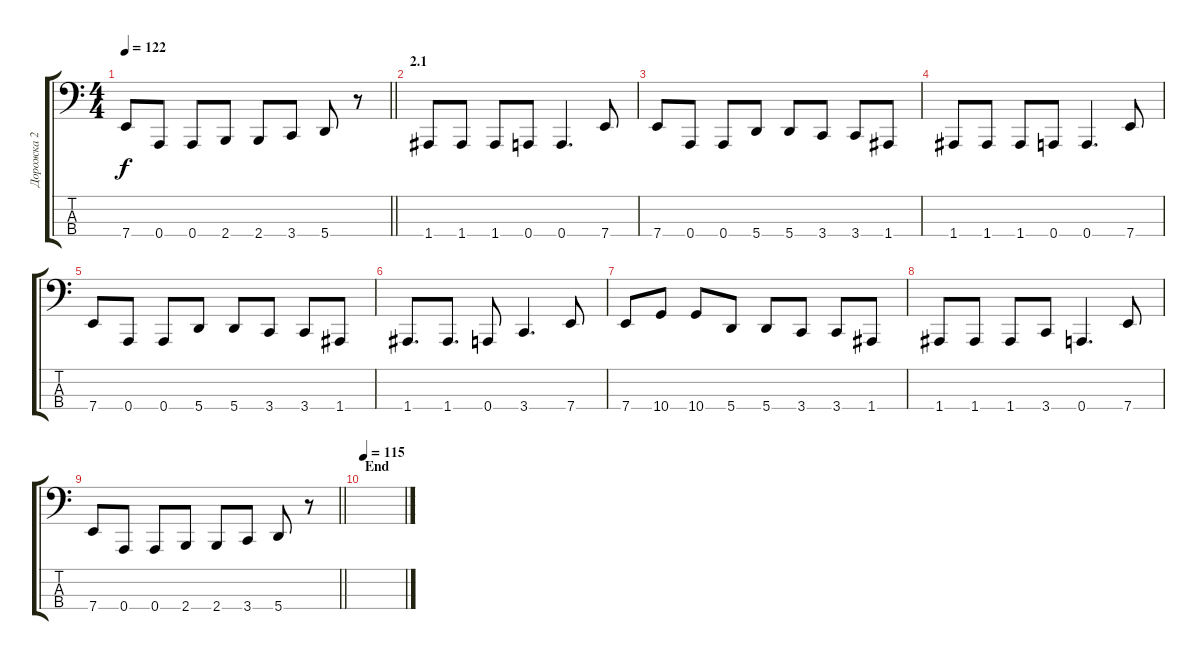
\track ("Дорожка 2" "Дорожка 2") {instrument electricbasspick}
\staff {score tabs}
\tuning (D2 A1 E1 A0) {hide}
\ts (4 4)
\tempo 122
\clef f4
\barLineRight lightlight
\ks c
7.4.8{dy f} 0.4.8 0.4.8 2.4.8 2.4.8 3.4.8 5.4.8 r.8 |
\section ("" "2.1")
1.4.8 1.4.8 1.4.8 0.4.8 0.4.4{d} 7.4.8 |
7.4.8 0.4.8 0.4.8 5.4.8 5.4.8 3.4.8 3.4.8 1.4.8 |
1.4.8 1.4.8 1.4.8 0.4.8 0.4.4{d} 7.4.8 |
7.4.8 0.4.8 0.4.8 5.4.8 5.4.8 3.4.8 3.4.8 1.4.8 |
1.4.8{d} 1.4.8{d} 0.4.8 3.4.4{d} 7.4.8 |
7.4.8 10.4.8 10.4.8 5.4.8 5.4.8 3.4.8 3.4.8 1.4.8 |
1.4.8 1.4.8 1.4.8 3.4.8 0.4.4{d} 7.4.8 |
\barLineRight lightlight
7.4.8 0.4.8 0.4.8 2.4.8 2.4.8 3.4.8 5.4.8 r.8 |
\section ("" "End")
\tempo 115
